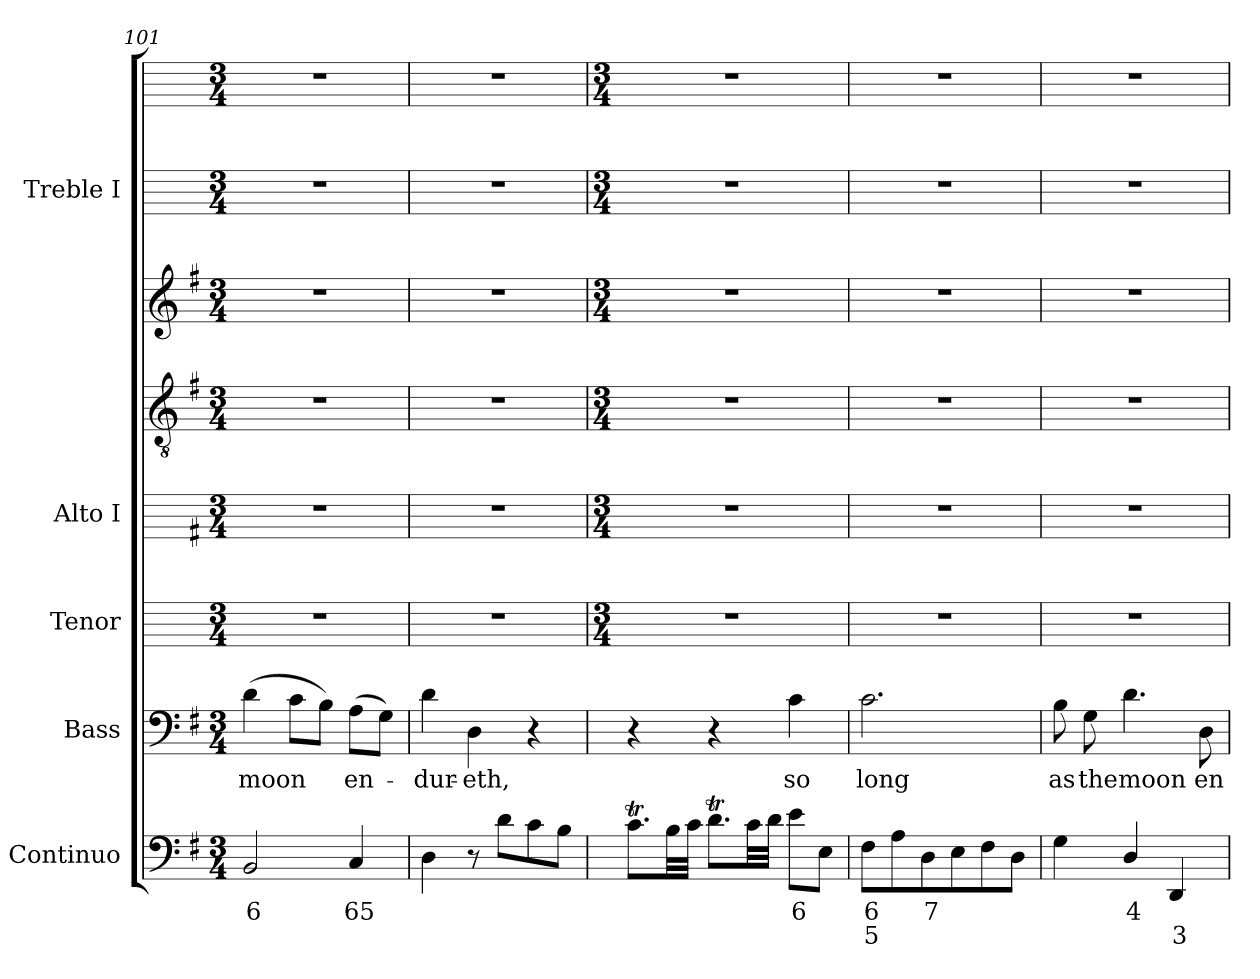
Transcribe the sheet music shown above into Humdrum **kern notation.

**kern	**text	**text	**kern	**text	**kern	**kern	**kern	**kern	**kern	**kern
*part5	*part5	*part5	*part4	*part4	*part3	*part2	*part2	*part2	*part1	*part1
*staff8	*staff8	*staff8	*staff7	*staff7	*staff6	*staff5	*staff4	*staff3	*staff2	*staff1
*I"Continuo	*	*	*I"Bass	*	*I"Tenor	*I"Alto I	*	*	*I"Treble I	*
*	*	*	*I'B	*	*I'T	*I'A	*	*	*	*
*clefF4	*	*	*clefF4	*	*	*	*clefGv2	*clefG2	*	*
*k[f#]	*	*	*k[f#]	*	*	*k[f#]	*k[f#]	*k[f#]	*	*
*G:	*	*	*G:	*	*	*G:	*G:	*G:	*	*
*M3/4	*	*	*M3/4	*	*M3/4	*M3/4	*M3/4	*M3/4	*M3/4	*M3/4
=101	=101	=101	=101	=101	=101	=101	=101	=101	=101	=101
!	!LO:LY:b	!	!	!LO:LY:b	!	!	!	!	!	!
2BB	6	.	(>4d	moon	2.r	2.r	2.r	2.r	2.r	2.r
.	.	.	8cL	.	.	.	.	.	.	.
.	.	.	8BJ)	.	.	.	.	.	.	.
!	!LO:LY:b	!	!	!LO:LY:b	!	!	!	!	!	!
4C	65	.	(>8AL	en-	.	.	.	.	.	.
.	.	.	8GJ)	.	.	.	.	.	.	.
=102	=102	=102	=102	=102	=102	=102	=102	=102	=102	=102
!	!	!	!	!LO:LY:b	!	!	!	!	!	!
4D	.	.	4d	dur-	2.r	2.r	2.r	2.r	2.r	2.r
!	!	!	!	!LO:LY:b	!	!	!	!	!	!
8r	.	.	4D	-eth,	.	.	.	.	.	.
8dL	.	.	.	.	.	.	.	.	.	.
8c	.	.	4r	.	.	.	.	.	.	.
8BJ	.	.	.	.	.	.	.	.	.	.
!!LO:LB:g=z
=103	=103	=103	=103	=103	=103	=103	=103	=103	=103	=103
*	*	*	*	*	*M3/4	*M3/4	*M3/4	*M3/4	*M3/4	*M3/4
8.cTL	.	.	4r	.	2.r	2.r	2.r	2.r	2.r	2.r
32BLL	.	.	.	.	.	.	.	.	.	.
32cJJJ	.	.	.	.	.	.	.	.	.	.
8.dTL	.	.	4r	.	.	.	.	.	.	.
32cLL	.	.	.	.	.	.	.	.	.	.
32dJJJ	.	.	.	.	.	.	.	.	.	.
!	!LO:LY:b	!	!	!LO:LY:b	!	!	!	!	!	!
8eL	6	.	4c	so	.	.	.	.	.	.
8EJ	.	.	.	.	.	.	.	.	.	.
=104	=104	=104	=104	=104	=104	=104	=104	=104	=104	=104
!	!LO:LY:b	!LO:LY:b	!	!LO:LY:b	!	!	!	!	!	!
8F#L	6	5	2.c	long	2.r	2.r	2.r	2.r	2.r	2.r
8A	.	.	.	.	.	.	.	.	.	.
!	!LO:LY:b	!	!	!	!	!	!	!	!	!
8D	7	.	.	.	.	.	.	.	.	.
8E	.	.	.	.	.	.	.	.	.	.
8F#	.	.	.	.	.	.	.	.	.	.
8DJ	.	.	.	.	.	.	.	.	.	.
=105	=105	=105	=105	=105	=105	=105	=105	=105	=105	=105
!	!	!	!	!LO:LY:b	!	!	!	!	!	!
4G	.	.	8B	as	2.r	2.r	2.r	2.r	2.r	2.r
!	!	!	!	!LO:LY:b	!	!	!	!	!	!
.	.	.	8G	the	.	.	.	.	.	.
!	!LO:LY:b	!	!	!LO:LY:b	!	!	!	!	!	!
4D/	4	.	4.d	moon	.	.	.	.	.	.
!	!	!LO:LY:b	!	!	!	!	!	!	!	!
4DD	.	3	.	.	.	.	.	.	.	.
!	!	!	!	!LO:LY:b	!	!	!	!	!	!
.	.	.	8D	en-	.	.	.	.	.	.
=	=	=	=	=	=	=	=	=	=	=
*-	*-	*-	*-	*-	*-	*-	*-	*-	*-	*-
